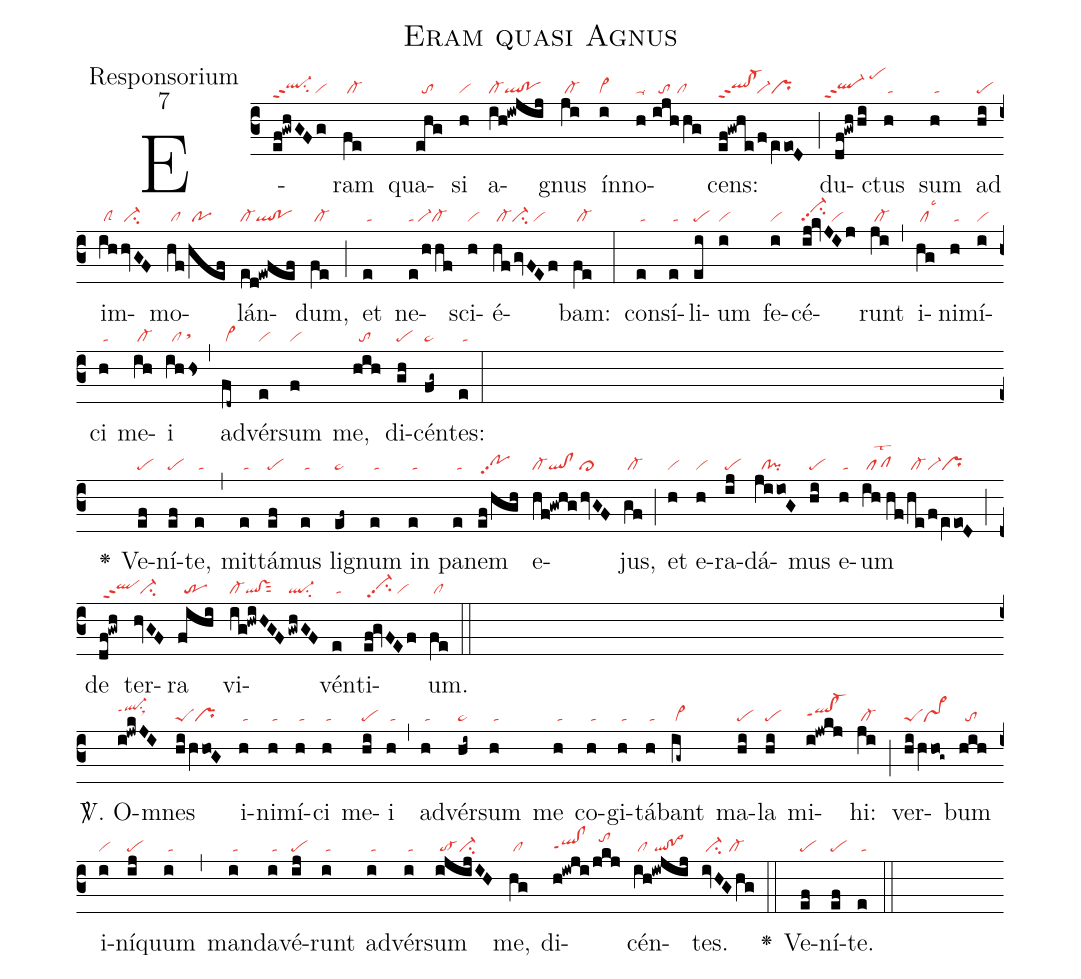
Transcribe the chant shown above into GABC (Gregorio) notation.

name:Eram quasi Agnus;
office-part:Responsorium;
mode:7;
nabc-lines: 1;
%%
(c3) E(ef!gwhGFg|ql-hhppt2su2``vi)ram(fe|/cl-) qua(ehg|//to)si(h|vi) a(ih!iwjij|cl-ql!po)gnus(ji|/cl-) ín(i|vi>)no(h//ijhhg|ta-////to//cl)cens:(ef!gwhe/feVeo!D|qlhh!cl-hhppt2``vi-pr) (;)
du(df!gwhhi|```ql-hhppt2/pehl)ctus(h|/ta) sum(h|/ta) ad(hi|pe) im(ihhvGF|/clS///ci-)mo(hf/hef|/cl///po)lán(ed!ewfef|cl-ql!po)dum,(fe|/cl-) (;)
et(e|/ta) ne(e/hhf|ta/vi-cl-)sci(h|vi)é(hf/gvFEf|/cl-ci-/vi)bam:(fe|/cl-) (:)
con(e|/ta)sí(e|/ta)li(ei|pe)um(i|vi) fe(i|vi)cé(ij!kvJIj|vi-hjpp2su2/vi)runt(ji|/cl-) (,) i(hg|/cllsc3)ni(h|/ta)mí(i|vi)ci(h|/ta) me(ih|/cl-)i(ihhs|//cl/sthh) (,)
ad(fd~|/cl~)vér(e|vi)sum(f|vi) me,(hih|//to) di(gh|pe)cén(fg~|pe~)tes:(e|/ta) (:Z)

<v>\greheightstar</v>() Ve(ef|pe)ní(ef|pe)te,(e|/ta) (,) mit(e|/ta)tá(ef|pe)mus(e|/ta) li(ef~|pe~)gnum(e|/ta) in(e|/ta) pa(e|/ta)nem(ef/hgh|/pohhpp2) e(hf!gwhg/hvGF|cl-ql!cl/ci~)jus,(gf|/cl-) (;)
et(h|vi) e(h|vi)ra(ij|pe)dá(jiio!G|//cl!pi)mus(hi|pe) e(h|/ta)um(ih//hf|/pflst2|/he|/cl-|/feVeo!D|vi-pr) (;)
de(df!gwh|/qlhhppt2) ter(hvGF|//ci-)ra(fihi|//tr) vi(ig!hwiHGF|cl-ql!vssut2|/gwhGF|ql-su2)vén(e|/ta)ti(ef!gvFEf|/vi-hhpp2su2/vi)um.(fe|/cl) (::Z)

<sp>V/</sp>. O(i!jwkJI|ql-hjppt1su1sux1)mnes(hihVho!G|peSpr) i(h|/ta)ni(h|/ta)mí(h|/ta)ci(h|/ta) me(hi|pe)i(h|/ta) (,)
ad(h|/ta)vér(hi~|pe~)sum(h|/ta) me(h|/ta) co(h|/ta)gi(h|/ta)tá(h|/ta)bant(ig~|/cl~) ma(hi|pe)la(hi|pe) mi(i!jwkj|qlhh!cl-hhppt1)hi:(ji|/cl-) (;)
ver(hi/hVho!g~|peSvs>)bum(hih|//to) i(i|vi)ní(ij|pe)quum(i|/ta) (,)
man(i|/ta)da(i|/ta)vé(ij|pe)runt(i|/ta) ad(i|/ta)vér(i|/ta)sum(ijijIH|/to-ci-) me,(hg|/cl) di(h!iwji/jkj|qlhg!clhgppt1///tohj)cén(ih!iwjij|/cl//ql!po>)tes.(ivHGhg|/ci-//cl-) (::)

<v>\greheightstar</v>() Ve(ef|pe)ní(ef|pe)te.(e|/ta) (::)
